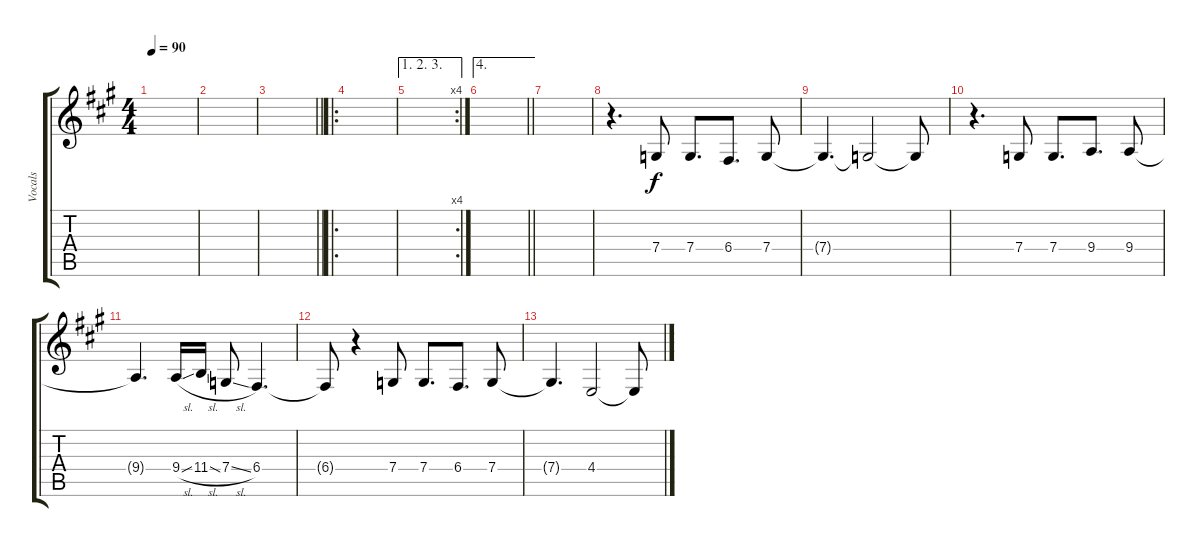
\track ("Vocals" "Vocals") {instrument altosax}
\staff {score tabs}
\tuning (D4 A3 F3 C3 G2 D2) {hide}
\ts (4 4)
\tempo 90
\clef g2
\ks a
|
|
\barLineRight lightlight
|
\ro
|
\ae (1 2 3)
\rc 4
|
\ae 4
\barLineRight lightlight
|
|
r.4{d} 7.4.8 7.4.8{d} 6.4.8{d} 7.4.8 |
7.4{t}.4{d} 7.4{t}.2 7.4{t}.8 |
r.4{d} 7.4.8 7.4.8{d} 9.4.8{d} 9.4.8 |
9.4{t}.4{d} 9.4{sl}.16 11.4{sl}.16 7.4{sl}.8 6.4.4{d} |
6.4{t}.8 r.4 7.4.8 7.4.8{d} 6.4.8{d} 7.4.8 |
7.4{t}.4{d} 4.4.2 4.4{t}.8
